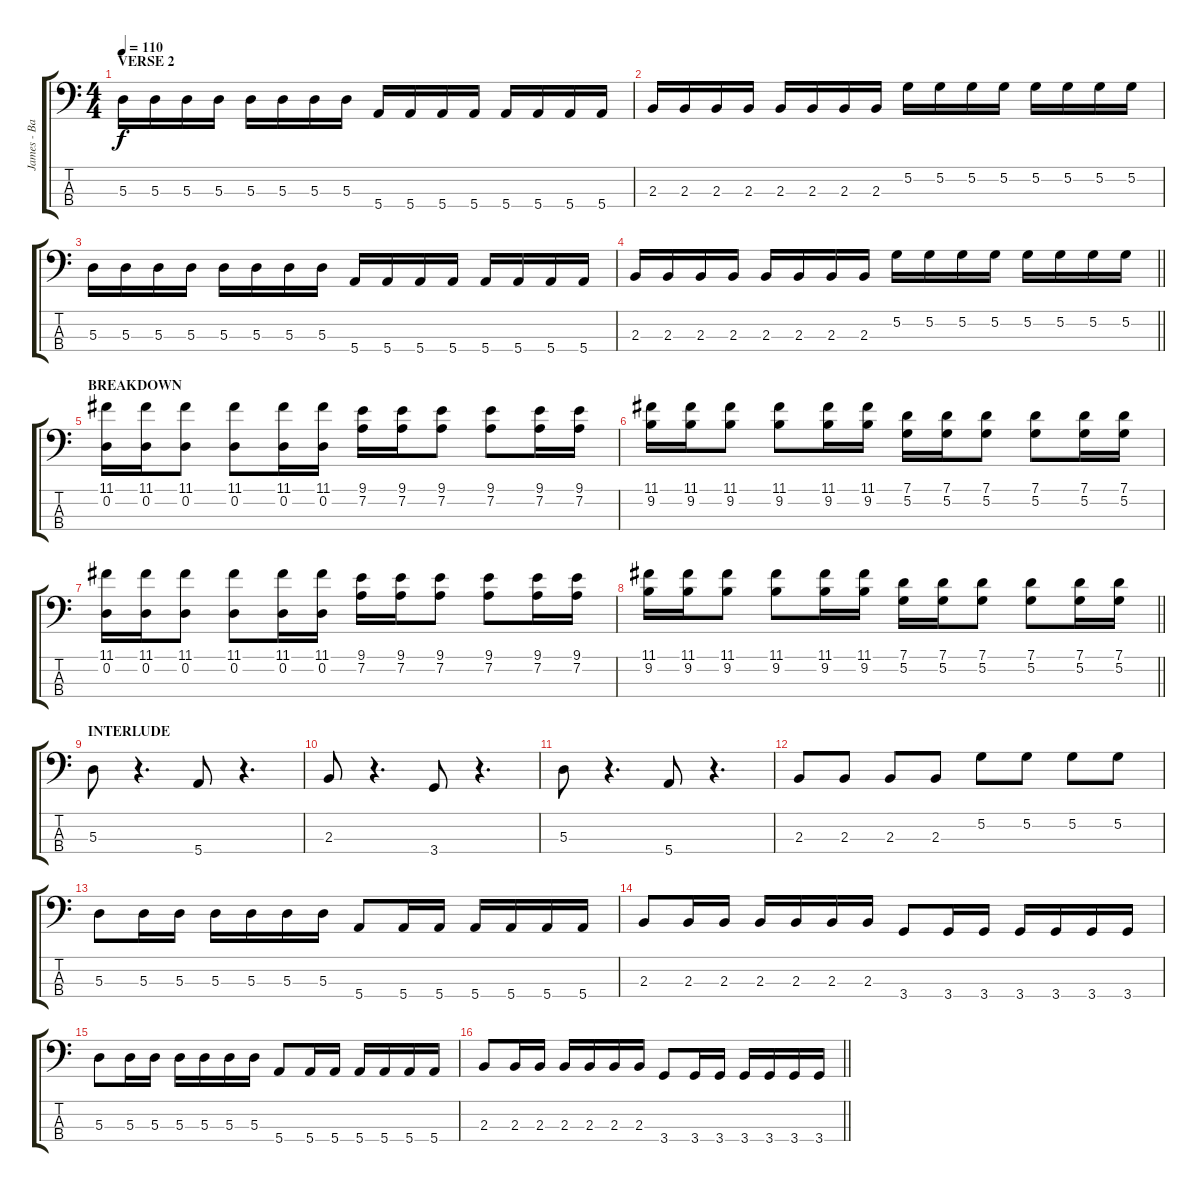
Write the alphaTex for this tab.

\track ("James - Bass" "James - Ba") {instrument electricbasspick}
\staff {score tabs}
\tuning (G2 D2 A1 E1) {hide}
\ts (4 4)
\section ("" "VERSE 2")
\tempo 110
\clef f4
\ks c
5.3.16{dy f volume 16} 5.3.16 5.3.16 5.3.16 5.3.16 5.3.16 5.3.16 5.3.16 5.4.16 5.4.16 5.4.16 5.4.16 5.4.16 5.4.16 5.4.16 5.4.16 |
2.3.16 2.3.16 2.3.16 2.3.16 2.3.16 2.3.16 2.3.16 2.3.16 5.2.16 5.2.16 5.2.16 5.2.16 5.2.16 5.2.16 5.2.16 5.2.16 |
5.3.16 5.3.16 5.3.16 5.3.16 5.3.16 5.3.16 5.3.16 5.3.16 5.4.16 5.4.16 5.4.16 5.4.16 5.4.16 5.4.16 5.4.16 5.4.16 |
\barLineRight lightlight
2.3.16 2.3.16 2.3.16 2.3.16 2.3.16 2.3.16 2.3.16 2.3.16 5.2.16 5.2.16 5.2.16 5.2.16 5.2.16 5.2.16 5.2.16 5.2.16 |
\section ("" "BREAKDOWN")
(11.1 0.2).16 (11.1 0.2).16 (11.1 0.2).8 (11.1 0.2).8 (11.1 0.2).16 (11.1 0.2).16 (9.1 7.2).16 (9.1 7.2).16 (9.1 7.2).8 (9.1 7.2).8 (9.1 7.2).16 (9.1 7.2).16 |
(11.1 9.2).16 (11.1 9.2).16 (11.1 9.2).8 (11.1 9.2).8 (11.1 9.2).16 (11.1 9.2).16 (7.1 5.2).16 (7.1 5.2).16 (7.1 5.2).8 (7.1 5.2).8 (7.1 5.2).16 (7.1 5.2).16 |
(11.1 0.2).16 (11.1 0.2).16 (11.1 0.2).8 (11.1 0.2).8 (11.1 0.2).16 (11.1 0.2).16 (9.1 7.2).16 (9.1 7.2).16 (9.1 7.2).8 (9.1 7.2).8 (9.1 7.2).16 (9.1 7.2).16 |
\barLineRight lightlight
(11.1 9.2).16 (11.1 9.2).16 (11.1 9.2).8 (11.1 9.2).8 (11.1 9.2).16 (11.1 9.2).16 (7.1 5.2).16 (7.1 5.2).16 (7.1 5.2).8 (7.1 5.2).8 (7.1 5.2).16 (7.1 5.2).16 |
\section ("" "INTERLUDE")
5.3.8 r.4{d} 5.4.8 r.4{d} |
2.3.8 r.4{d} 3.4.8 r.4{d} |
5.3.8 r.4{d} 5.4.8 r.4{d} |
2.3.8 2.3.8 2.3.8 2.3.8 5.2.8 5.2.8 5.2.8 5.2.8 |
5.3.8 5.3.16 5.3.16 5.3.16 5.3.16 5.3.16 5.3.16 5.4.8 5.4.16 5.4.16 5.4.16 5.4.16 5.4.16 5.4.16 |
2.3.8 2.3.16 2.3.16 2.3.16 2.3.16 2.3.16 2.3.16 3.4.8 3.4.16 3.4.16 3.4.16 3.4.16 3.4.16 3.4.16 |
5.3.8 5.3.16 5.3.16 5.3.16 5.3.16 5.3.16 5.3.16 5.4.8 5.4.16 5.4.16 5.4.16 5.4.16 5.4.16 5.4.16 |
\barLineRight lightlight
2.3.8 2.3.16 2.3.16 2.3.16 2.3.16 2.3.16 2.3.16 3.4.8 3.4.16 3.4.16 3.4.16 3.4.16 3.4.16 3.4.16
